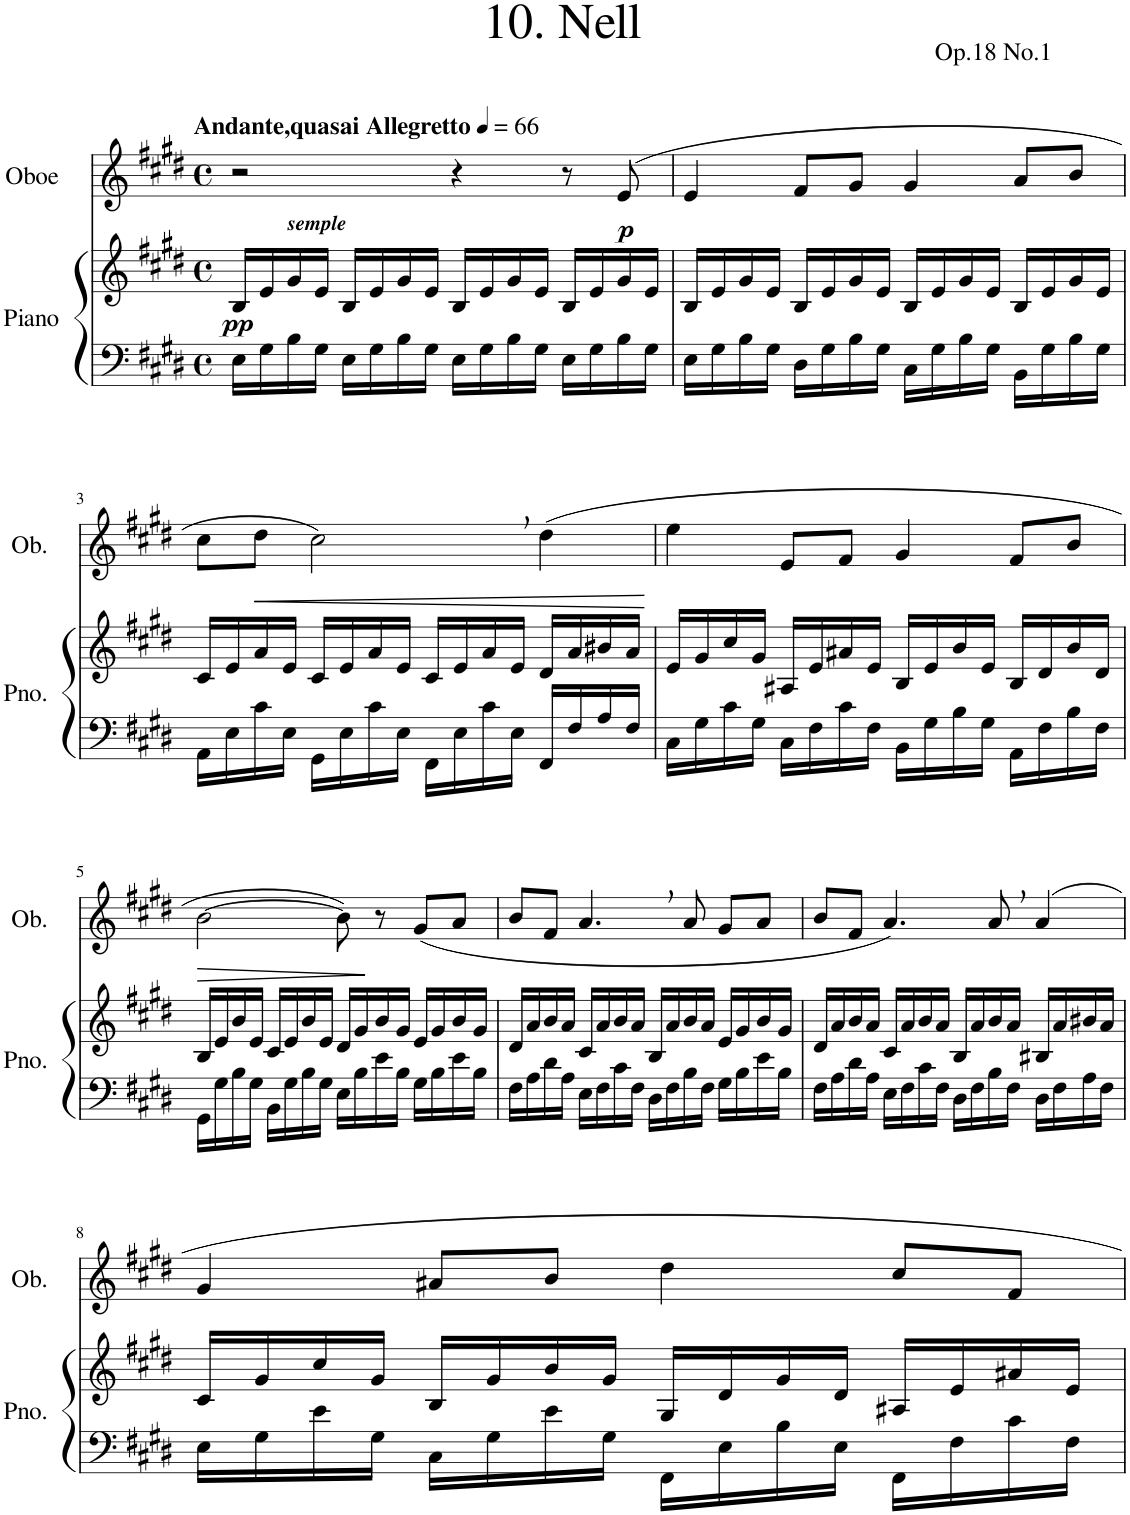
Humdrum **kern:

**kern	**kern	**dynam	**kern	**dynam
*part2	*part2	*part2	*part1	*part1
*staff3	*staff2	*staff2/3	*staff1	*staff1
*I"Piano	*	*	*I"Oboe	*
*I'Pno.	*	*	*I'Ob.	*
*clefF4	*clefG2	*	*clefG2	*
*k[f#c#g#d#]	*k[f#c#g#d#]	*	*k[f#c#g#d#]	*
*E:	*E:	*	*E:	*
*M4/4	*M4/4	*	*M4/4	*
*met(c)	*met(c)	*	*met(c)	*
*MM66	*MM66	*	*MM66	*
=1	=1	=1	=1	=1
!	!	!	!LO:TX:a:B:t=Andante,quasai Allegretto	!
!	!	!LO:DY:b	!	!
16E\LL	16B/LL	pp	2r	.
16G#\	16e/	.	.	.
!	!LO:TX:a:Bi:t=semple	!	!	!
16B\	16g#/	.	.	.
16G#\JJ	16e/JJ	.	.	.
16E\LL	16B/LL	.	.	.
16G#\	16e/	.	.	.
16B\	16g#/	.	.	.
16G#\JJ	16e/JJ	.	.	.
16E\LL	16B/LL	.	4r	.
16G#\	16e/	.	.	.
16B\	16g#/	.	.	.
16G#\JJ	16e/JJ	.	.	.
16E\LL	16B/LL	.	8r	.
16G#\	16e/	.	.	.
!	!	!	!	!LO:DY:b
16B\	16g#/	.	(>8e/	p
16G#\JJ	16e/JJ	.	.	.
=2	=2	=2	=2	=2
16E\LL	16B/LL	.	4e/	.
16G#\	16e/	.	.	.
16B\	16g#/	.	.	.
16G#\JJ	16e/JJ	.	.	.
16D#\LL	16B/LL	.	8f#/L	.
16G#\	16e/	.	.	.
16B\	16g#/	.	8g#/J	.
16G#\JJ	16e/JJ	.	.	.
16C#\LL	16B/LL	.	4g#/	.
16G#\	16e/	.	.	.
16B\	16g#/	.	.	.
16G#\JJ	16e/JJ	.	.	.
16BB\LL	16B/LL	.	8a/L	.
16G#\	16e/	.	.	.
16B\	16g#/	.	8b/J	.
16G#\JJ	16e/JJ	.	.	.
!!LO:LB:g=z
=3	=3	=3	=3	=3
16AA\LL	16c#/LL	.	8cc#\L	.
16E\	16e/	.	.	.
!	!	!	!	!LO:HP:b
16c#\	16a/	.	8dd#\J	<
16E\JJ	16e/JJ	.	.	.
16GG#\LL	16c#/LL	.	2cc#,\)	.
16E\	16e/	.	.	.
16c#\	16a/	.	.	.
16E\JJ	16e/JJ	.	.	.
16FF#\LL	16c#/LL	.	.	.
16E\	16e/	.	.	.
16c#\	16a/	.	.	.
16E\JJ	16e/JJ	.	.	.
16FF#/LL	16d#/LL	.	(>4dd#\	.
16F#/	16a/	.	.	.
16A/	16b#X/	.	.	.
16F#/JJ	16a/JJ	.	.	.
.	.	.	.	[
=4	=4	=4	=4	=4
16C#\LL	16e/LL	.	4ee\	.
16G#\	16g#/	.	.	.
16c#\	16cc#/	.	.	.
16G#\JJ	16g#/JJ	.	.	.
16C#\LL	16A#X/LL	.	8e/L	.
16F#\	16e/	.	.	.
16c#\	16a#X/	.	8f#/J	.
16F#\JJ	16e/JJ	.	.	.
16BB\LL	16B/LL	.	4g#/	.
16G#\	16e/	.	.	.
16B\	16b/	.	.	.
16G#\JJ	16e/JJ	.	.	.
16AA\LL	16B/LL	.	8f#/L	.
16F#\	16d#/	.	.	.
16B\	16b/	.	8b/J	.
16F#\JJ	16d#/JJ	.	.	.
!!LO:LB:g=z
=5	=5	=5	=5	=5
!	!	!	!	!LO:HP:b
16GG#\LL	16B/LL	.	[2b\	>
16G#\	16e/	.	.	.
16B\	16b/	.	.	.
16G#\JJ	16e/JJ	.	.	.
16BB\LL	16c#/LL	.	.	.
16G#\	16e/	.	.	.
16B\	16b/	.	.	.
16G#\JJ	16e/JJ	.	.	.
16E\LL	16d#/LL	.	8b\])	.
16B\	16g#/	.	.	.
16e\	16b/	.	8r	]
16B\JJ	16g#/JJ	.	.	.
16G#\LL	16e/LL	.	(<8g#/L	.
16B\	16g#/	.	.	.
16e\	16b/	.	8a/J	.
16B\JJ	16g#/JJ	.	.	.
=6	=6	=6	=6	=6
16F#\LL	16d#/LL	.	8b/L	.
16A\	16a/	.	.	.
16d#\	16b/	.	8f#/J	.
16A\JJ	16a/JJ	.	.	.
16E\LL	16c#/LL	.	4.a,/	.
16F#\	16a/	.	.	.
16c#\	16b/	.	.	.
16F#\JJ	16a/JJ	.	.	.
16D#\LL	16B/LL	.	.	.
16F#\	16a/	.	.	.
16B\	16b/	.	8a/	.
16F#\JJ	16a/JJ	.	.	.
16G#\LL	16e/LL	.	8g#/L	.
16B\	16g#/	.	.	.
16e\	16b/	.	8a/J	.
16B\JJ	16g#/JJ	.	.	.
=7	=7	=7	=7	=7
16F#\LL	16d#/LL	.	8b/L	.
16A\	16a/	.	.	.
16d#\	16b/	.	8f#/J	.
16A\JJ	16a/JJ	.	.	.
16E\LL	16c#/LL	.	4.a/)	.
16F#\	16a/	.	.	.
16c#\	16b/	.	.	.
16F#\JJ	16a/JJ	.	.	.
16D#\LL	16B/LL	.	.	.
16F#\	16a/	.	.	.
16B\	16b/	.	8a,/	.
16F#\JJ	16a/JJ	.	.	.
16D#\LL	16B#X/LL	.	4a/	.
16F#\	16a/	.	.	.
16A\	16b#X/	.	.	.
16F#\JJ	16a/JJ	.	.	.
!!LO:LB:g=z
=8	=8	=8	=8	=8
16E\LL	16c#/LL	.	4g#/	.
16G#\	16g#/	.	.	.
16e\	16cc#/	.	.	.
16G#\JJ	16g#/JJ	.	.	.
16C#\LL	16B/LL	.	8a#X/L	.
16G#\	16g#/	.	.	.
16e\	16b/	.	8b/J	.
16G#\JJ	16g#/JJ	.	.	.
16FF#\LL	16G#/LL	.	4dd#\	.
16E\	16d#/	.	.	.
16B\	16g#/	.	.	.
16E\JJ	16d#/JJ	.	.	.
16FF#\LL	16A#X/LL	.	8cc#/L	.
16F#\	16e/	.	.	.
16c#\	16a#X/	.	8f#/J	.
16F#\JJ	16e/JJ	.	.	.
=	=	=	=	=
*-	*-	*-	*-	*-
